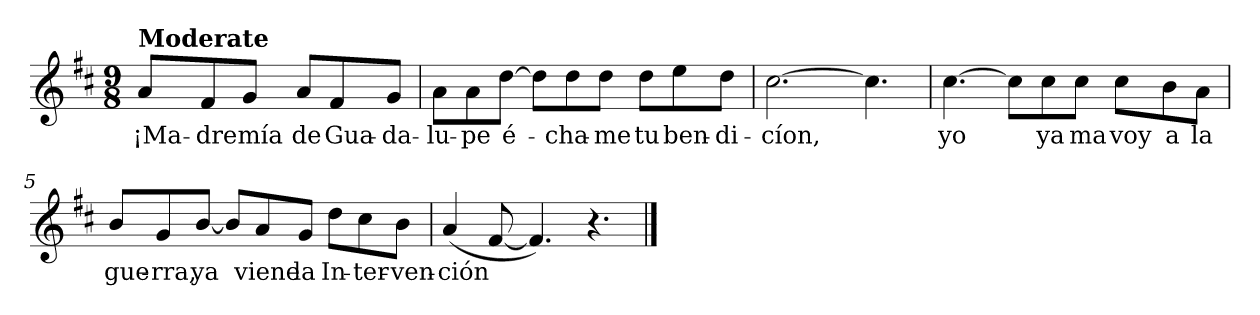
**kern	**text
*part1	*part1
*staff1	*staff1
!!LO:PB:g=z
*clefG2	*
*k[f#c#]	*
*D:	*
*M9/8	*
*MM100	*
=1	=1
!LO:TX:a:B:t=Moderate	!
!	!LO:LY:b:color=#000000
8ai/L	¡Ma-
!	!LO:LY:b:color=#000000
8f#i/	-dre
!	!LO:LY:b:color=#000000
8gi/J	mía
!	!LO:LY:b:color=#000000
8ai/L	de
!	!LO:LY:b:color=#000000
8f#i/	Gua-
!	!LO:LY:b:color=#000000
8gi/J	-da-
=2	=2
!	!LO:LY:b:color=#000000
8ai\L	-lu-
!	!LO:LY:b:color=#000000
8ai\	-pe
!	!LO:LY:b:color=#000000
[8ddi\J	é-
8ddi\L]	.
!	!LO:LY:b:color=#000000
8ddi\	-cha-
!	!LO:LY:b:color=#000000
8ddi\J	-me
!	!LO:LY:b:color=#000000
8ddi\L	tu
!	!LO:LY:b:color=#000000
8eei\	ben-
!	!LO:LY:b:color=#000000
8ddi\J	-di-
=3	=3
!	!LO:LY:b:color=#000000
[2.cc#i\	-cíon,
4.cc#i\]	.
!!LO:LB:g=z
=4	=4
!	!LO:LY:b:color=#000000
[4.cc#i\	yo
8cc#i\L]	.
!	!LO:LY:b:color=#000000
8cc#i\	ya
!	!LO:LY:b:color=#000000
8cc#i\J	ma
!	!LO:LY:b:color=#000000
8cc#i\L	voy
!	!LO:LY:b:color=#000000
8bi\	a
!	!LO:LY:b:color=#000000
8ai\J	la
=5	=5
!	!LO:LY:b:color=#000000
8bi/L	gue-
!	!LO:LY:b:color=#000000
8gi/	-rra,
!	!LO:LY:b:color=#000000
[8bi/J	ya
8bi/L]	.
!	!LO:LY:b:color=#000000
8ai/	viene
!	!LO:LY:b:color=#000000
8gi/J	la
!	!LO:LY:b:color=#000000
8ddi\L	In-
!	!LO:LY:b:color=#000000
8cc#i\	-ter-
!	!LO:LY:b:color=#000000
8bi\J	-ven-
=6	=6
!	!LO:LY:b:color=#000000
(4ai/	-ción
[8f#i/	.
4.f#i/])	.
4.r	.
==	==
*-	*-
